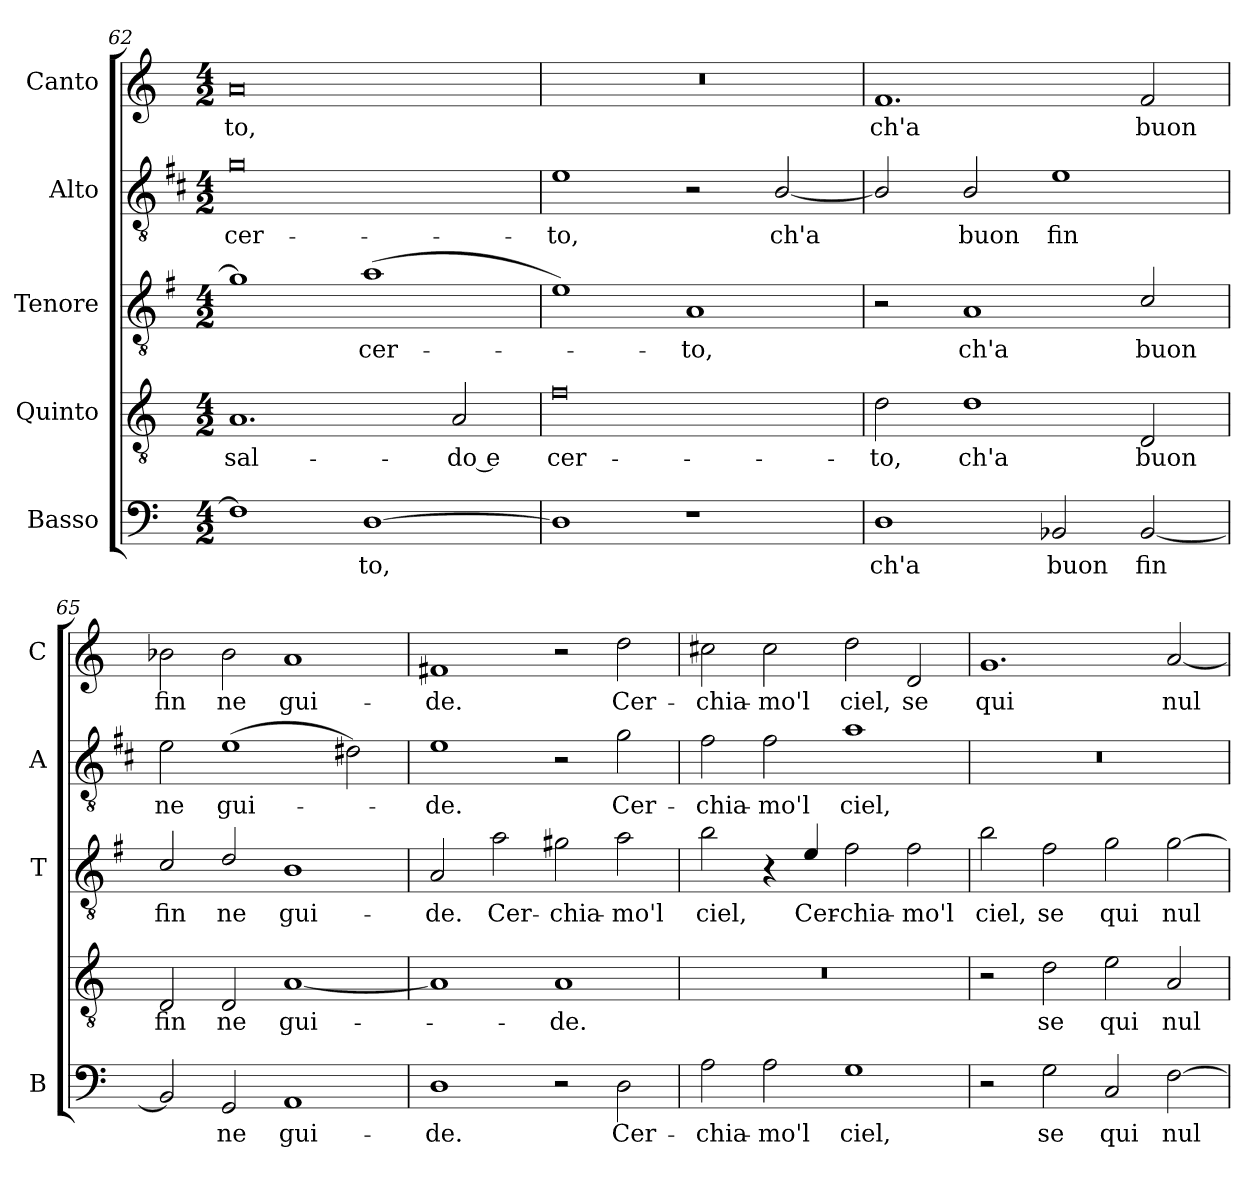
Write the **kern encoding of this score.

**kern	**text	**kern	**text	**kern	**text	**kern	**text	**kern	**text
*part5	*part5	*part4	*part4	*part3	*part3	*part2	*part2	*part1	*part1
*staff5	*staff5	*staff4	*staff4	*staff3	*staff3	*staff2	*staff2	*staff1	*staff1
*I"Basso	*	*I"Quinto	*	*I"Tenore	*	*I"Alto	*	*I"Canto	*
*I'B	*	*	*	*I'T	*	*I'A	*	*I'C	*
*clefF4	*	*clefGv2	*	*clefGv2	*	*clefGv2	*	*clefG2	*
*	*	*	*	*ITrd4c7	*	*ITrd1c2	*	*	*
*k[]	*	*k[]	*	*k[]	*	*k[]	*	*k[]	*
*C:	*	*C:	*	*C:	*	*C:	*	*C:	*
*M4/2	*	*M4/2	*	*M4/2	*	*M4/2	*	*M4/2	*
=62	=62	=62	=62	=62	=62	=62	=62	=62	=62
!	!	!	!LO:LY:b	!	!	!	!LO:LY:b	!	!LO:LY:b
1F]	.	1.A	sal-	1c]	.	0f	cer-	0a	-to,
!	!LO:LY:b	!	!	!	!LO:LY:b	!	!	!	!
[1D	-to,	.	.	(>1d	cer-	.	.	.	.
!	!	!	!LO:LY:b	!	!	!	!	!	!
.	.	2A/	-do e	.	.	.	.	.	.
=63	=63	=63	=63	=63	=63	=63	=63	=63	=63
!	!	!	!LO:LY:b	!	!	!	!LO:LY:b	!	!
1D]	.	0f	cer-	1A)	.	1d	-to,	0r	.
!	!	!	!	!	!LO:LY:b	!	!	!	!
1r	.	.	.	1D	-to,	2r	.	.	.
!	!	!	!	!	!	!	!LO:LY:b	!	!
.	.	.	.	.	.	[2A/	ch'a	.	.
=64	=64	=64	=64	=64	=64	=64	=64	=64	=64
!	!LO:LY:b	!	!LO:LY:b	!	!	!	!	!	!LO:LY:b
1D	ch'a	2d\	-to,	2r	.	2A/]	.	1.f	ch'a
!	!	!	!LO:LY:b	!	!LO:LY:b	!	!LO:LY:b	!	!
.	.	1d	ch'a	1D	ch'a	2A/	buon	.	.
!	!LO:LY:b	!	!	!	!	!	!LO:LY:b	!	!
2BB-X/	buon	.	.	.	.	1d	fin	.	.
!	!LO:LY:b	!	!LO:LY:b	!	!LO:LY:b	!	!	!	!LO:LY:b
[2BB-/	fin	2D/	buon	2F/	buon	.	.	2f/	buon
!!LO:LB:g=z
=65	=65	=65	=65	=65	=65	=65	=65	=65	=65
!	!	!	!LO:LY:b	!	!LO:LY:b	!	!LO:LY:b	!	!LO:LY:b
2BB-/]	.	2D/	fin	2F/	fin	2d\	ne	2b-X\	fin
!	!LO:LY:b	!	!LO:LY:b	!	!LO:LY:b	!	!LO:LY:b	!	!LO:LY:b
2GG/	ne	2D/	ne	2G/	ne	(>1d	gui-	2b-\	ne
!	!LO:LY:b	!	!LO:LY:b	!	!LO:LY:b	!	!	!	!LO:LY:b
1AA	gui-	[1A	gui-	1E	gui-	.	.	1a	gui-
.	.	.	.	.	.	2c#X\)	.	.	.
=66	=66	=66	=66	=66	=66	=66	=66	=66	=66
!	!LO:LY:b	!	!	!	!LO:LY:b	!	!LO:LY:b	!	!LO:LY:b
1D	-de.	1A]	.	2D/	-de.	1d	-de.	1f#X	-de.
!	!	!	!	!	!LO:LY:b	!	!	!	!
.	.	.	.	2d\	Cer-	.	.	.	.
!	!	!	!LO:LY:b	!	!LO:LY:b	!	!	!	!
2r	.	1A	-de.	2c#X\	-chia-	2r	.	2r	.
!	!LO:LY:b	!	!	!	!LO:LY:b	!	!LO:LY:b	!	!LO:LY:b
2D\	Cer-	.	.	2d\	-mo'l	2f\	Cer-	2dd\	Cer-
=67	=67	=67	=67	=67	=67	=67	=67	=67	=67
!	!LO:LY:b	!	!	!	!LO:LY:b	!	!LO:LY:b	!	!LO:LY:b
2A\	-chia-	0r	.	2e\	ciel,	2e\	-chia-	2cc#X\	-chia-
!	!LO:LY:b	!	!	!	!	!	!LO:LY:b	!	!LO:LY:b
2A\	-mo'l	.	.	4r	.	2e\	-mo'l	2cc#\	-mo'l
!	!	!	!	!	!LO:LY:b	!	!	!	!
.	.	.	.	4A/	Cer-	.	.	.	.
!	!LO:LY:b	!	!	!	!LO:LY:b	!	!LO:LY:b	!	!LO:LY:b
1G	ciel,	.	.	2B\	-chia-	1g	ciel,	2dd\	ciel,
!	!	!	!	!	!LO:LY:b	!	!	!	!LO:LY:b
.	.	.	.	2B\	-mo'l	.	.	2d/	se
=68	=68	=68	=68	=68	=68	=68	=68	=68	=68
!	!	!	!	!	!LO:LY:b	!	!	!	!LO:LY:b
2r	.	2r	.	2e\	ciel,	0r	.	1.g	qui
!	!LO:LY:b	!	!LO:LY:b	!	!LO:LY:b	!	!	!	!
2G\	se	2d\	se	2B\	se	.	.	.	.
!	!LO:LY:b	!	!LO:LY:b	!	!LO:LY:b	!	!	!	!
2C/	qui	2e\	qui	2c\	qui	.	.	.	.
!	!LO:LY:b	!	!LO:LY:b	!	!LO:LY:b	!	!	!	!LO:LY:b
[2F\	nul-	2A/	nul-	[2c\	nul-	.	.	[2a/	nul-
=	=	=	=	=	=	=	=	=	=
*-	*-	*-	*-	*-	*-	*-	*-	*-	*-
